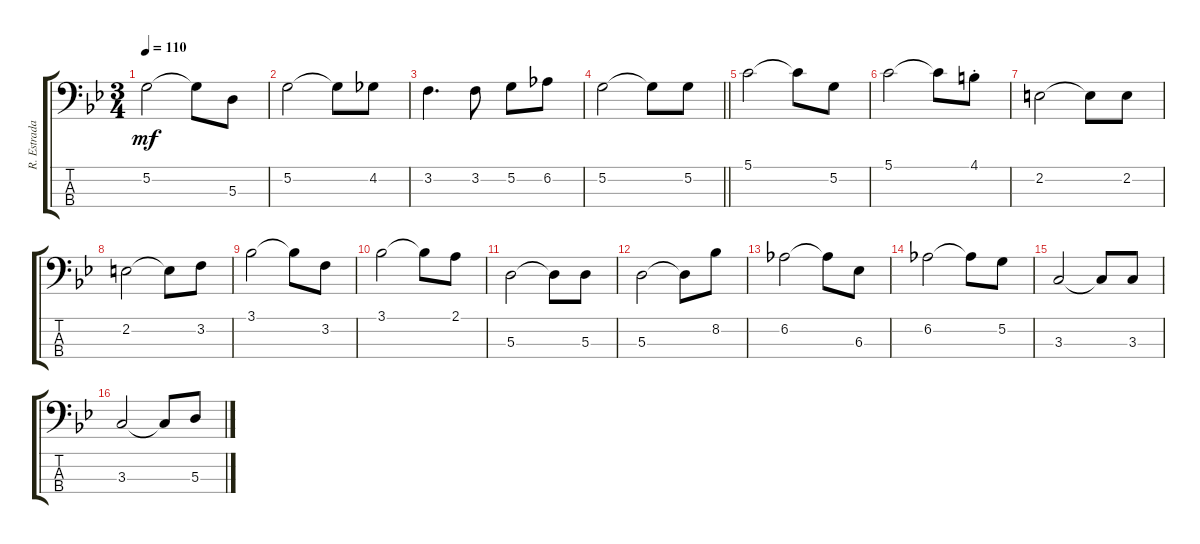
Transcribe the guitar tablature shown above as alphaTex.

\track ("R. Estrada" "R. Estrada") {instrument electricbassfinger}
\staff {score tabs}
\tuning (G2 D2 A1 E1) {hide}
\ts (3 4)
\tempo 110
\clef f4
\ks bb
5.2.2{dy mf} 5.2{t}.8 5.3.8 |
5.2.2 5.2{t}.8 4.2.8 |
3.2.4{d} 3.2.8 5.2.8 6.2.8 |
\barLineRight lightlight
5.2.2 5.2{t}.8 5.2.8 |
5.1.2 5.1{t}.8 5.2.8 |
5.1.2 5.1{t}.8 4.1{st}.8 |
2.2.2 2.2{t}.8 2.2.8 |
2.2.2 2.2{t}.8 3.2.8 |
3.1.2 3.1{t}.8 3.2.8 |
3.1.2 3.1{t}.8 2.1.8 |
5.3.2 5.3{t}.8 5.3.8 |
5.3.2 5.3{t}.8 8.2.8 |
6.2.2 6.2{t}.8 6.3.8 |
6.2.2 6.2{t}.8 5.2.8 |
3.3.2 3.3{t}.8 3.3.8 |
3.3.2 3.3{t}.8 5.3.8
